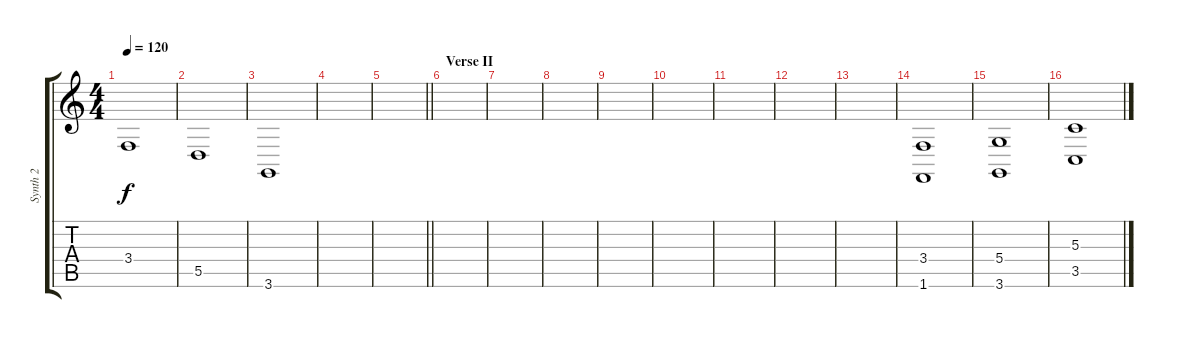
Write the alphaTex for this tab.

\track ("Synth 2" "Synth 2") {instrument pad2warm}
\staff {score tabs}
\tuning (E4 B3 G3 D3 A2 E2) {hide}
\ts (4 4)
\tempo 120
\clef g2
\ks c
3.4.1{dy f} |
5.5.1 |
3.6.1 |
|
\barLineRight lightlight
|
\section ("" "Verse II")
|
|
|
|
|
|
|
|
(3.4 1.6).1 |
(5.4 3.6).1 |
(5.3 3.5).1
